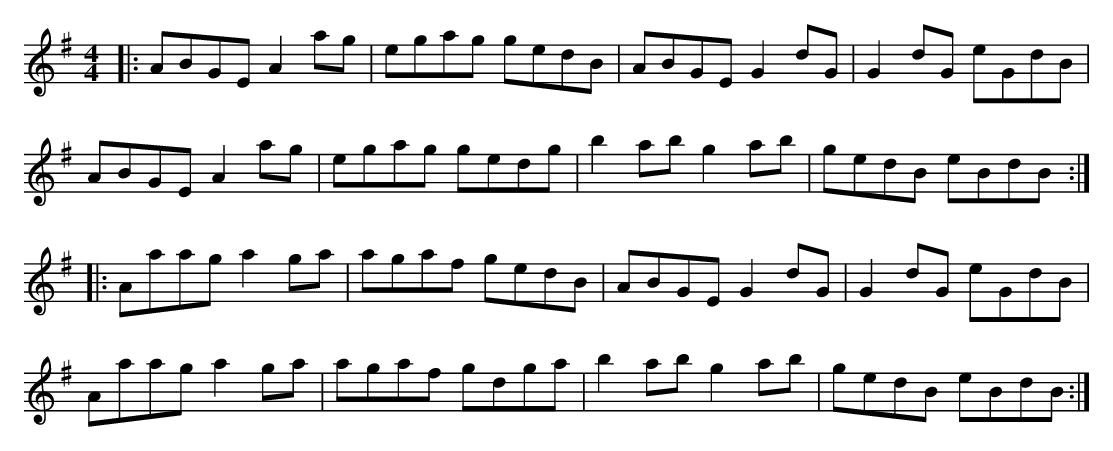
X:1
M:4/4
K:Ador
|:ABGE A2 ag| egag gedB| ABGE G2 dG| G2 dG eGdB|
ABGE A2 ag| egag gedg| b2 ab g2 ab| gedB eBdB:|
|:Aaag a2 ga| agaf gedB| ABGE G2 dG| G2 dG eGdB|
Aaag a2 ga| agaf gdga| b2 ab g2 ab| gedB eBdB:|
